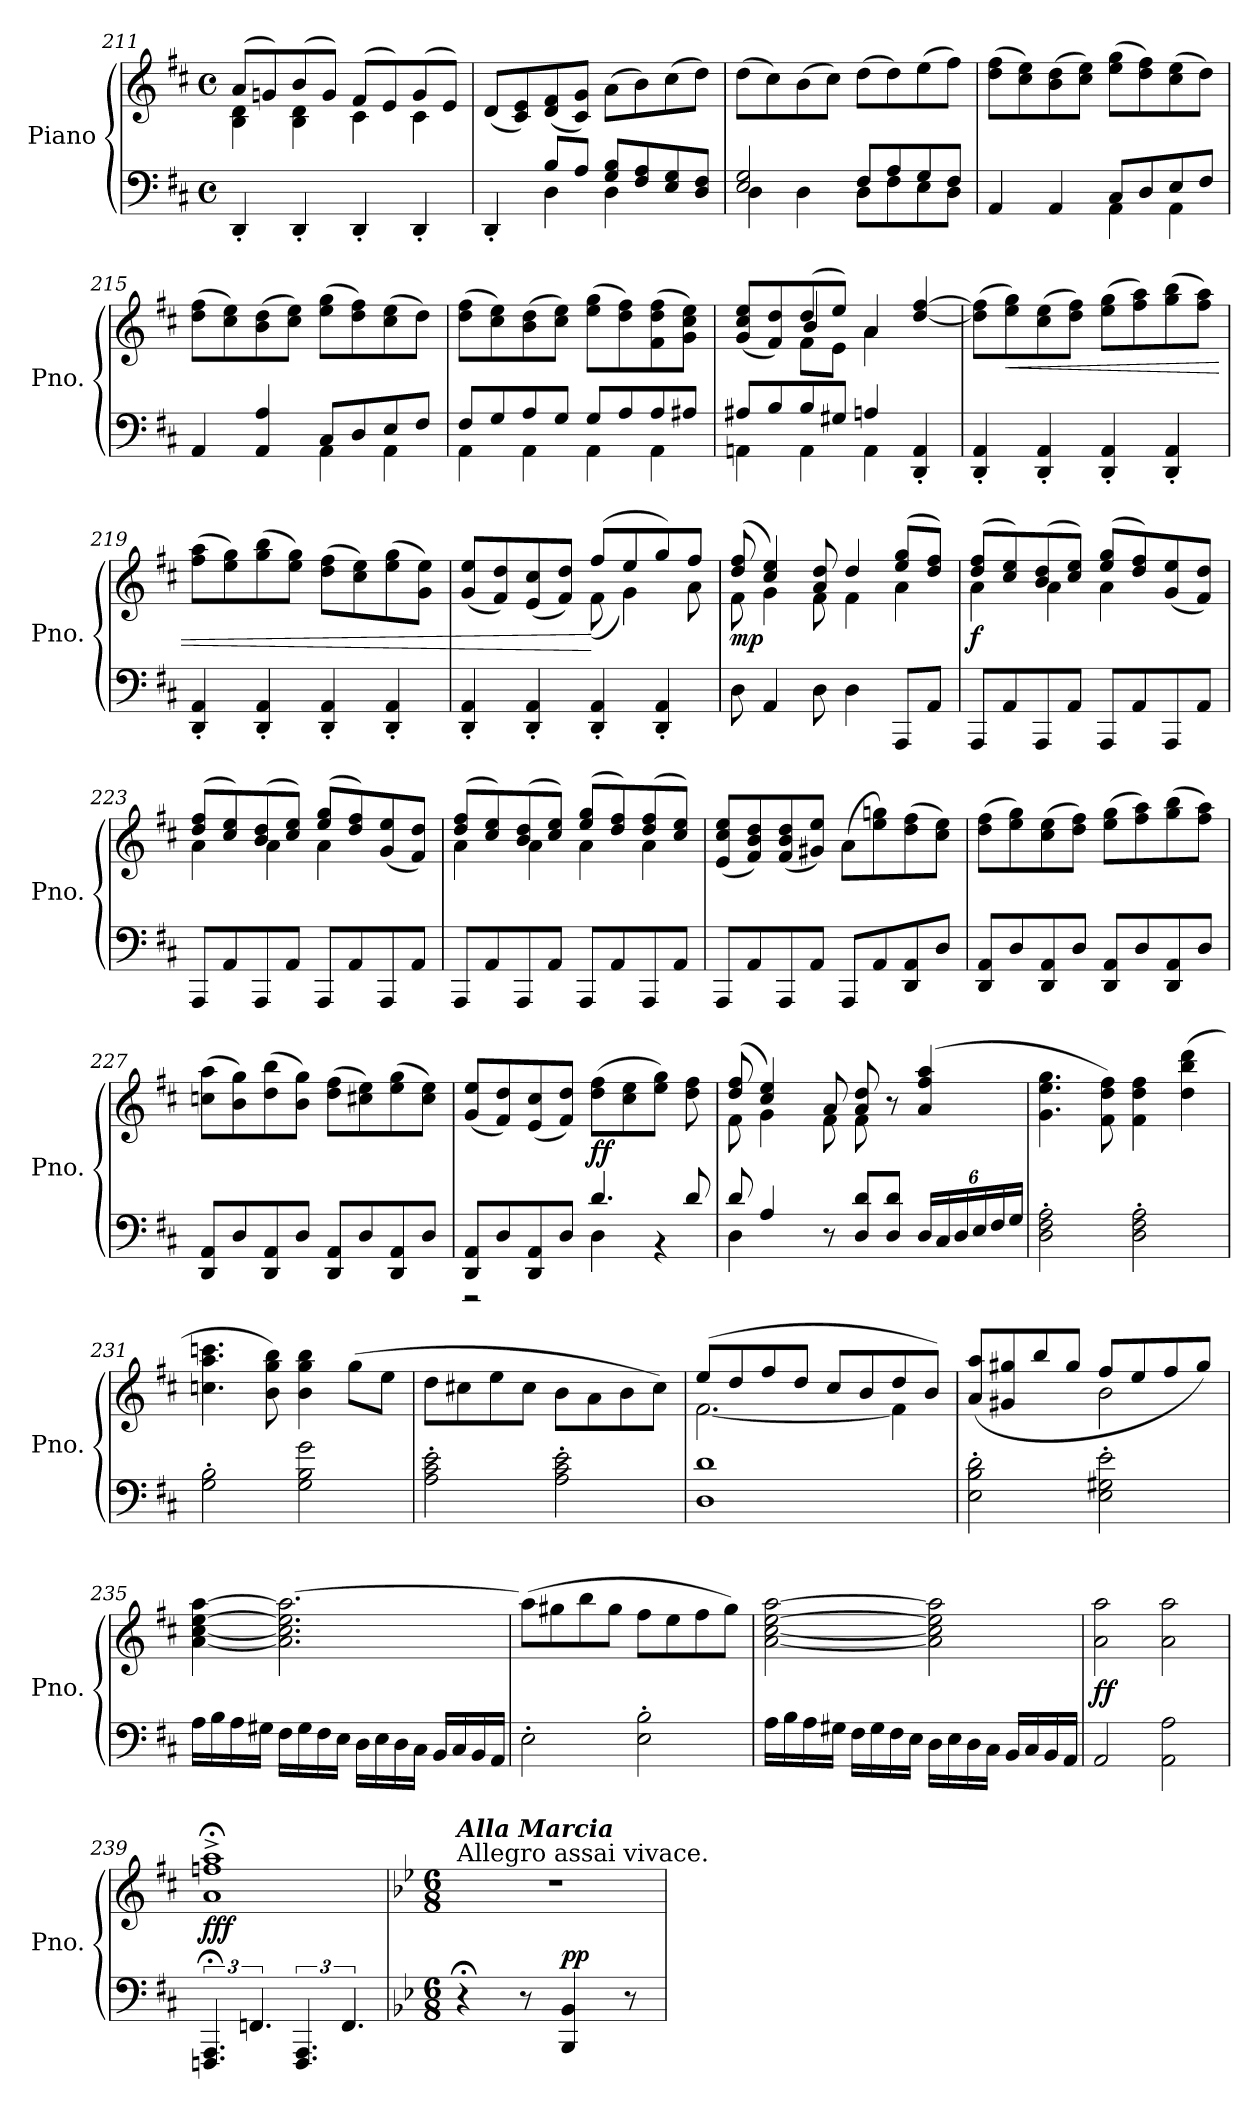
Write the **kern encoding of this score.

**kern	**kern	**dynam
*part1	*part1	*part1
*staff2	*staff1	*staff1/2
*I"Piano	*	*
*I'Pno.	*	*
!!LO:LB:g=z
*clefF4	*clefG2	*
*k[f#c#]	*k[f#c#]	*
*M4/4	*M4/4	*
*met(c)	*met(c)	*
=211	=211	=211
*	*^	*
4DD'/	(8a/L	4B\ 4d\	.
.	8gn/)	.	.
4DD'/	(8b/	4B\ 4d\	.
.	8g/J)	.	.
4DD'/	(8f#/L	4c#\	.
.	8e/)	.	.
4DD'/	(8g/	4c#\	.
.	8e/J)	.	.
*	*v	*v	*
=212	=212	=212
*^	*	*
4DD'/	4ryy	(8d/L	.
.	.	8c#/ 8e/)	.
8B/L	4D\	(8d/ 8f#/	.
8A/J	.	8c#/ 8g/J)	.
8G/ 8B/L	4D\	(8a\L	.
8F#/ 8A/	.	8b\)	.
8E/ 8G/	4ryy	(8cc#\	.
8D/ 8F#/J	.	8dd\J)	.
=213	=213	=213	=213
2E/ 2G/	4D\	(8dd\L	.
.	.	8cc#\)	.
.	4D\	(8b\	.
.	.	8cc#\J)	.
8F#/L	8D\L	(8dd\L	.
8A/	8F#\	8dd\)	.
8G/	8E\	(8ee\	.
8F#/J	8D\J	8ff#\J)	.
=214	=214	=214	=214
4AA/	2ryy	(8dd\ 8ff#\L	.
.	.	8cc#\ 8ee\)	.
4AA/	.	(8b\ 8dd\	.
.	.	8cc#\ 8ee\J)	.
8C#/L	4AA\	(8ee\ 8gg\L	.
8D/	.	8dd\ 8ff#\)	.
8E/	4AA\	(8cc#\ 8ee\	.
8F#/J	.	8dd\J)	.
=215	=215	=215	=215
4AA/	2ryy	(8dd\ 8ff#\L	.
.	.	8cc#\ 8ee\)	.
4AA/ 4A/	.	(8b\ 8dd\	.
.	.	8cc#\ 8ee\J)	.
8C#/L	4AA\	(8ee\ 8gg\L	.
8D/	.	8dd\ 8ff#\)	.
8E/	4AA\	(8cc#\ 8ee\	.
8F#/J	.	8dd\J)	.
!!LO:PB:g=z
=216	=216	=216	=216
8F#/L	4AA\	(8dd\ 8ff#\L	.
8G/	.	8cc#\ 8ee\)	.
8A/	4AA\	(8b\ 8dd\	.
8G/J	.	8cc#\ 8ee\J)	.
8G/L	4AA\	(8ee\ 8gg\L	.
8A/	.	8dd\ 8ff#\)	.
8A/	4AA\	(8f#\ 8dd\ 8ff#\	.
8A#X/J	.	8g\ 8cc#\ 8ee\J)	.
=217	=217	=217	=217
*	*	*^	*
*	*	*	*^	*
8A#X/L	4AAn\	(8g/ 8cc#/ 8ee/L	4ryy	4ryy	.
8B/	.	8f#/ 8dd/)	.	.	.
8B/	4AA\	(8dd/	8f#\L	4b/	.
8G#X/J	.	8ee/J)	8e\J	.	.
4An/	4AA\	4a/	4a\	2ryy	.
4DD/' 4AA/'	4ryy	[4dd/ [4ff#/	4ryy	.	.
*v	*v	*	*	*	*
*	*v	*v	*v	*
=218	=218	=218
4DD/' 4AA/'	(8dd\] 8ff#\]L	.
!	!	!LO:HP:b
.	8ee\ 8gg\)	<
4DD/' 4AA/'	(8cc#\ 8ee\	.
.	8dd\ 8ff#\J)	.
4DD/' 4AA/'	(8ee\ 8gg\L	.
.	8ff#\ 8aa\)	.
4DD/' 4AA/'	(8gg\ 8bb\	.
.	8ff#\ 8aa\J)	.
=219	=219	=219
4DD/' 4AA/'	(8ff#\ 8aa\L	.
.	8ee\ 8gg\)	.
4DD/' 4AA/'	(8gg\ 8bb\	.
.	8ee\ 8gg\J)	.
4DD/' 4AA/'	(8dd\ 8ff#\L	.
.	8cc#\ 8ee\)	.
4DD/' 4AA/'	(8ee\ 8gg\	.
.	8g\ 8ee\J)	.
=220	=220	=220
*	*^	*
4DD/' 4AA/'	(8g/ 8ee/L	2ryy	.
.	8f#/ 8dd/)	.	.
4DD/' 4AA/'	(8e/ 8cc#/	.	.
.	8f#/ 8dd/J)	.	.
!	!	!	!LO:DY:n=1:a=2
!	!	!	!LO:DY:n=2:b
4DD/' 4AA/'	(8ff#/L	(8f#\	[ mp mf
.	8ee/	4g\)	.
4DD/' 4AA/'	8gg/)	.	.
.	8ff#/J	8a\	.
!!LO:LB:g=z	!!
=221	=221	=221	=221
!	!	!	!LO:DY:b
8D\	(8dd/ 8ff#/	8f#\	mp
4AA/	4cc#/ 4ee/)	4g\	.
8D\	8a/ 8dd/	8f#\	.
4D\	4dd/	4f#\	.
8AAA/L	(8ee/ 8gg/L	4a\	.
8AA/J	8dd/ 8ff#/J)	.	.
=222	=222	=222	=222
!	!	!	!LO:DY:b
8AAA/L	(8dd/ 8ff#/L	4a\	f
8AA/	8cc#/ 8ee/)	.	.
8AAA/	(8b/ 8dd/	4a\	.
8AA/J	8cc#/ 8ee/J)	.	.
8AAA/L	(8ee/ 8gg/L	4a\	.
8AA/	8dd/ 8ff#/)	.	.
8AAA/	(8g/ 8ee/	4ryy	.
8AA/J	8f#/ 8dd/J)	.	.
=223	=223	=223	=223
8AAA/L	(8dd/ 8ff#/L	4a\	.
8AA/	8cc#/ 8ee/)	.	.
8AAA/	(8b/ 8dd/	4a\	.
8AA/J	8cc#/ 8ee/J)	.	.
8AAA/L	(8ee/ 8gg/L	4a\	.
8AA/	8dd/ 8ff#/)	.	.
8AAA/	(8g/ 8ee/	4ryy	.
8AA/J	8f#/ 8dd/J)	.	.
=224	=224	=224	=224
8AAA/L	(8dd/ 8ff#/L	4a\	.
8AA/	8cc#/ 8ee/)	.	.
8AAA/	(8b/ 8dd/	4a\	.
8AA/J	8cc#/ 8ee/J)	.	.
8AAA/L	(8ee/ 8gg/L	4a\	.
8AA/	8dd/ 8ff#/)	.	.
8AAA/	(8dd/ 8ff#/	4a\	.
8AA/J	8cc#/ 8ee/J)	.	.
*	*v	*v	*
=225	=225	=225
8AAA/L	(>8e/ 8cc#/ 8ee/L	.
8AA/	8f#/ 8b/ 8dd/)	.
8AAA/	(>8f#/ 8b/ 8dd/	.
8AA/J	8g#X/ 8ee/J)	.
8AAA/L	(8a\L	.
8AA/	8ee\ 8ggn\)	.
8DD/ 8AA/	(8dd\ 8ff#\	.
8D/J	8cc#\ 8ee\J)	.
!!LO:LB:g=z
=226	=226	=226
8DD/ 8AA/L	(8dd\ 8ff#\L	.
8D/	8ee\ 8gg\)	.
8DD/ 8AA/	(8cc#\ 8ee\	.
8D/J	8dd\ 8ff#\J)	.
8DD/ 8AA/L	(8ee\ 8gg\L	.
8D/	8ff#\ 8aa\)	.
8DD/ 8AA/	(8gg\ 8bb\	.
8D/J	8ff#\ 8aa\J)	.
=227	=227	=227
8DD/ 8AA/L	(8ccn\ 8aa\L	.
8D/	8b\ 8gg\)	.
8DD/ 8AA/	(8dd\ 8bb\	.
8D/J	8b\ 8gg\J)	.
8DD/ 8AA/L	(8dd\ 8ff#\L	.
8D/	8cc#X\ 8ee\)	.
8DD/ 8AA/	(8ee\ 8gg\	.
8D/J	8cc#\ 8ee\J)	.
=228	=228	=228
*^	*	*
8DD/ 8AA/L	2r	(8g/ 8ee/L	.
8D/	.	8f#/ 8dd/)	.
8DD/ 8AA/	.	(8e/ 8cc#/	.
8D/J	.	8f#/ 8dd/J)	.
!	!	!	!LO:DY:b
4.d/	4D\	(8dd\ 8ff#\L	ff
.	.	8cc#\ 8ee\	.
.	4r	8ee\ 8gg\J)	.
8d/	.	8dd\ 8ff#\	.
=229	=229	=229	=229
*	*	*^	*
8d/	4D\	(8dd/ 8ff#/	8f#\	.
4A/	.	4cc#/ 4ee/)	4g\	.
.	2.ryy	.	.	.
8r	.	8a/	8f#\	.
8D/ 8d/L	.	8a/ 8dd/	8f#\	.
8D/ 8d/J	.	8r	4.ryy	.
*Xbrackettup	*	*	*	*
24D/LL	.	(4a/ 4ff#/ 4aa/	.	.
24C#/	.	.	.	.
24D/	.	.	.	.
24E/	.	.	.	.
24F#/	.	.	.	.
24G/JJ	.	.	.	.
*v	*v	*	*	*
*	*v	*v	*
!!LO:LB:g=z
=230	=230	=230
2D\' 2F#\' 2A\'	4.g\ 4.ee\ 4.gg\	.
.	8f#\ 8dd\ 8ff#\)	.
2D\' 2F#\' 2A\'	4f#\ 4dd\ 4ff#\	.
.	(4dd\ 4bb\ 4ddd\	.
=231	=231	=231
2G\' 2B\'	4.ccn\ 4.aa\ 4.cccn\	.
.	8b\ 8gg\ 8bb\)	.
2G\ 2B\ 2g\	4b\ 4gg\ 4bb\	.
.	(8gg\L	.
.	8ee\J	.
=232	=232	=232
2A\' 2c#\' 2e\'	8dd\L	.
.	8cc#X\	.
.	8ee\	.
.	8cc#\J	.
2A\' 2c#\' 2e\'	8b\L	.
.	8a\	.
.	8b\	.
.	8cc#\J)	.
=233	=233	=233
*	*^	*
1D 1d	(8ee/L	[2.f#\	.
.	8dd/	.	.
.	8ff#/	.	.
.	8dd/J	.	.
.	8cc#/L	.	.
.	8b/	.	.
.	8dd/	4f#\]	.
.	8b/J)	.	.
=234	=234	=234	=234
2E\' 2B\' 2d\'	(8a/ 8aa/L	2ryy	.
.	8g#X/ 8gg#X/	.	.
.	8bb/	.	.
.	8gg#/J	.	.
2E\' 2G#X\' 2e\'	8ff#/L	2b\	.
.	8ee/	.	.
.	8ff#/	.	.
.	8gg#/J)	.	.
*	*v	*v	*
!!LO:LB:g=z
=235	=235	=235
16A\LL	[4a\ [4cc#\ [4ee\ [4aa\	.
16B\	.	.
16A\	.	.
16G#X\JJ	.	.
16F#\LL	2.a\] 2.cc#\] 2.ee\] 2.aa\_	.
16G#\	.	.
16F#\	.	.
16E\JJ	.	.
16D\LL	.	.
16E\	.	.
16D\	.	.
16C#\JJ	.	.
16BB/LL	.	.
16C#/	.	.
16BB/	.	.
16AA/JJ	.	.
=236	=236	=236
2E'\	(8aa\L]	.
.	8gg#X\	.
.	8bb\	.
.	8gg#\J	.
2E\' 2B\'	8ff#\L	.
.	8ee\	.
.	8ff#\	.
.	8gg#\J)	.
=237	=237	=237
16A\LL	[2a\ [2cc#\ [2ee\ [2aa\	.
16B\	.	.
16A\	.	.
16G#X\JJ	.	.
16F#\LL	.	.
16G#\	.	.
16F#\	.	.
16E\JJ	.	.
16D\LL	2a\] 2cc#\] 2ee\] 2aa\]	.
16E\	.	.
16D\	.	.
16C#\JJ	.	.
16BB/LL	.	.
16C#/	.	.
16BB/	.	.
16AA/JJ	.	.
!!LO:PB:g=z
=238	=238	=238
*	*MM150	*
!	!	!LO:DY:b
2AA/	2a\ 2aa\	ff
2AA\ 2A\	2a\ 2aa\	.
=239	=239	=239
*brackettup	*	*
*	*MM140	*
!	!	!LO:DY:b
6.FFFn/;< 6.AAA/;<	1a;<^ 1ffn;<^ 1aa;<^	fff
6.FFn/	.	.
6.FFF/ 6.AAA/	.	.
6.FF/	.	.
=240	=240	=240
*k[b-e-]	*k[b-e-]	*
*M6/8	*M6/8	*
*	*MM170	*
!	!LO:TX:a:t=Allegro assai vivace.	!
!	!LO:TX:a:Bi:t=Alla Marcia	!
4r;<	2.r	.
8r	.	.
!	!	!LO:DY:a=2
4BBB-/ 4BB-/	.	pp
8r	.	.
=	=	=
*-	*-	*-
